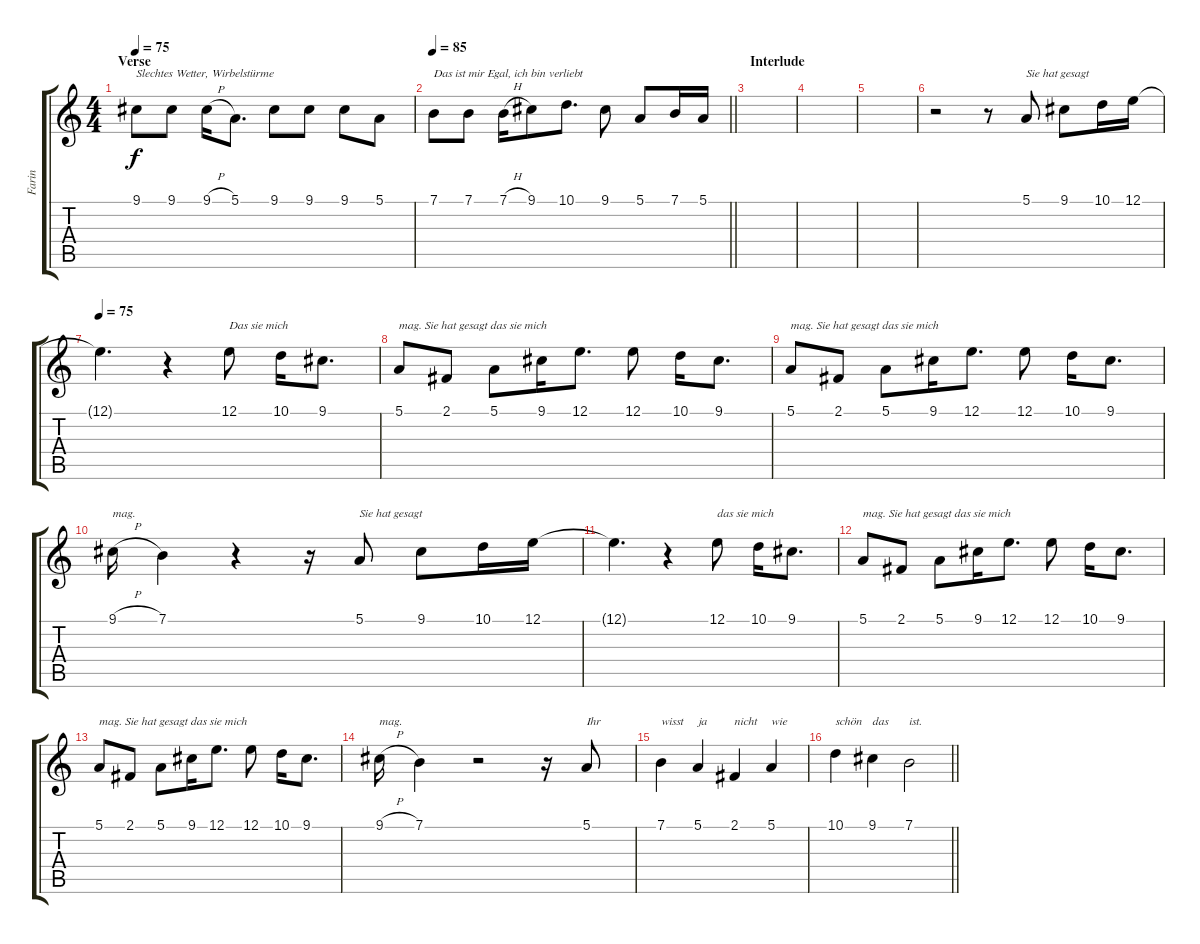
\track ("Farin" "Farin") {instrument flute}
\staff {score tabs}
\tuning (E4 B3 G3 D3 A2 E2) {hide}
\ts (4 4)
\section ("" "Verse")
\tempo 75
\clef g2
\ks c
9.1.8{txt "Slechtes Wetter, Wirbelstürme" dy f instrument flute} 9.1.8 9.1{h}.16 5.1.8{d} 9.1.8 9.1.8 9.1.8 5.1.8 |
\tempo 85
\barLineRight lightlight
7.1.8{txt "Das ist mir Egal, ich bin verliebt"} 7.1.8 7.1{h}.16 9.1.8 10.1.8{d} 9.1.8 5.1.8 7.1.16 5.1.16 |
\section ("" "Interlude")
|
|
|
r.2 r.8 5.1.8{txt "Sie hat gesagt"} 9.1.8 10.1.16 12.1.16 |
\tempo 75
12.1{t}.4{d} r.4 12.1.8{txt "Das sie mich"} 10.1.16 9.1.8{d} |
5.1.8{txt "mag. Sie hat gesagt das sie mich"} 2.1.8 5.1.8 9.1.16 12.1.8{d} 12.1.8 10.1.16 9.1.8{d} |
5.1.8{txt "mag. Sie hat gesagt das sie mich"} 2.1.8 5.1.8 9.1.16 12.1.8{d} 12.1.8 10.1.16 9.1.8{d} |
9.1{h}.16{txt "mag."} 7.1.4 r.4 r.16 5.1.8{txt "Sie hat gesagt"} 9.1.8 10.1.16 12.1.16 |
12.1{t}.4{d} r.4 12.1.8{txt "das sie mich"} 10.1.16 9.1.8{d} |
5.1.8{txt "mag. Sie hat gesagt das sie mich"} 2.1.8 5.1.8 9.1.16 12.1.8{d} 12.1.8 10.1.16 9.1.8{d} |
5.1.8{txt "mag. Sie hat gesagt das sie mich"} 2.1.8 5.1.8 9.1.16 12.1.8{d} 12.1.8 10.1.16 9.1.8{d} |
9.1{h}.16{txt "mag."} 7.1.4 r.2 r.16 5.1.8{txt "Ihr"} |
7.1.4{txt "wisst"} 5.1.4{txt "ja"} 2.1.4{txt "nicht"} 5.1.4{txt "wie"} |
\barLineRight lightlight
10.1.4{txt "schön"} 9.1.4{txt "das"} 7.1.2{txt "ist."}
